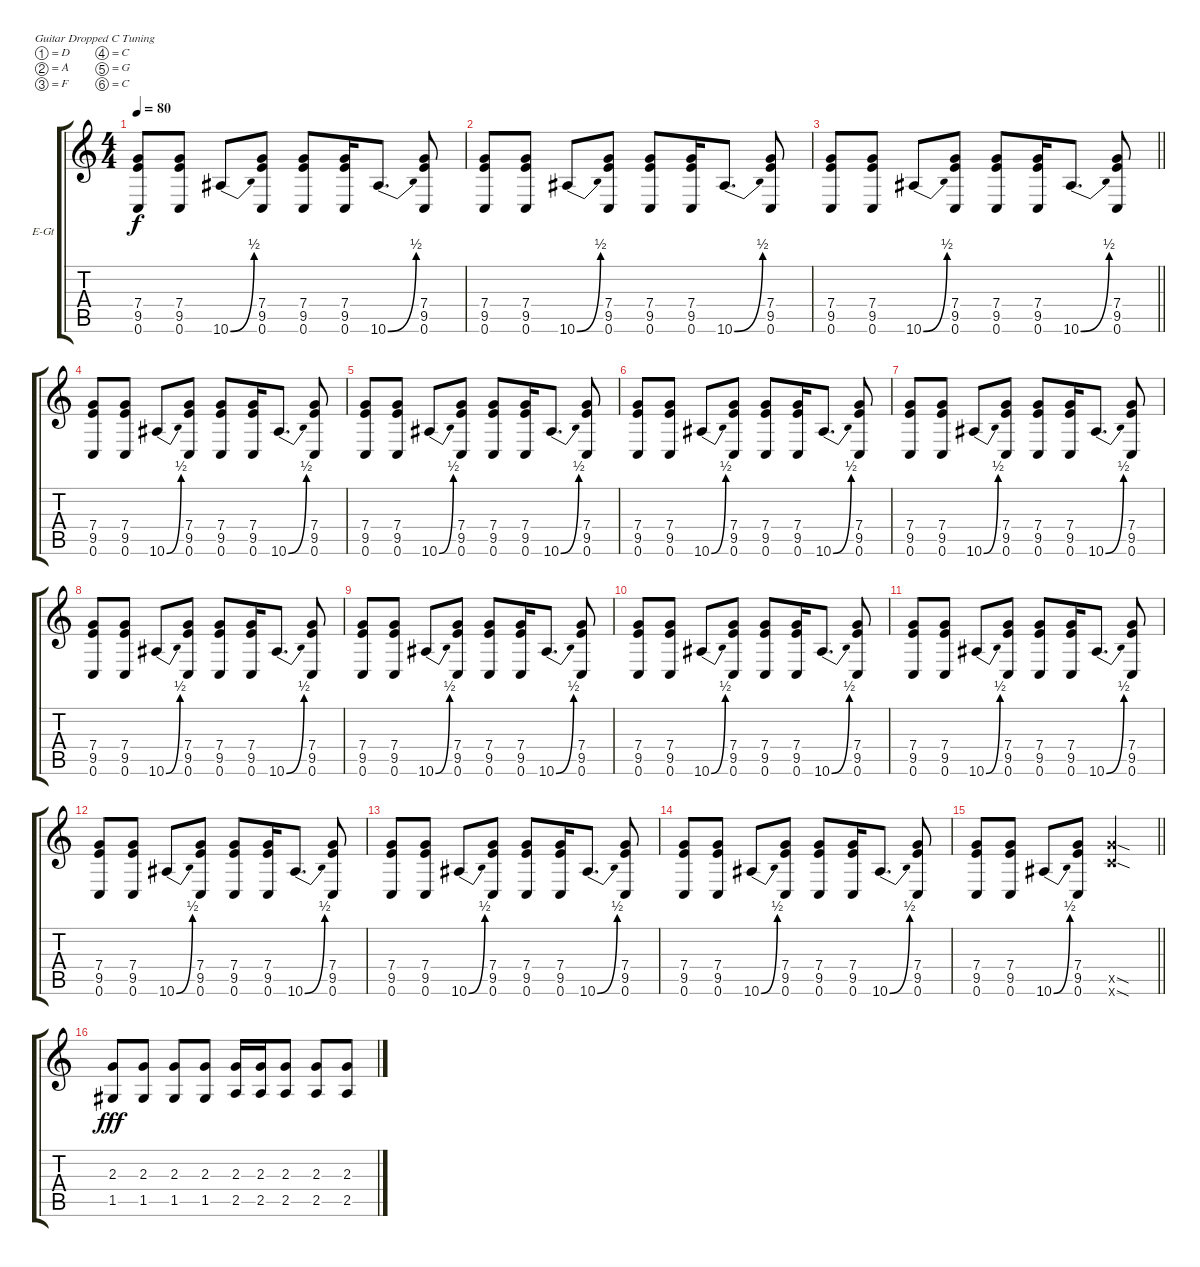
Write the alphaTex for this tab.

\bracketExtendMode groupsimilarinstruments
\firstSystemTrackNameOrientation horizontal
\otherSystemsTrackNameOrientation horizontal
\track ("o1" "E-Gt") {instrument overdrivenguitar}
\staff {score tabs}
\tuning (D4 A3 F3 C3 G2 C2)
\ts (4 4)
\tempo 80
\clef g2
\ks c
(7.4 9.5 0.6).8{dy f} (7.4 9.5 0.6).8 10.6{be (bend 0 0 60 2)}.8 (7.4 9.5 0.6).8 (7.4 9.5 0.6).8 (7.4 9.5 0.6).16 10.6{be (bend 0 0 60 2)}.8{d} (7.4 9.5 0.6).8 |
(7.4 9.5 0.6).8 (7.4 9.5 0.6).8 10.6{be (bend 0 0 60 2)}.8 (7.4 9.5 0.6).8 (7.4 9.5 0.6).8 (7.4 9.5 0.6).16 10.6{be (bend 0 0 60 2)}.8{d} (7.4 9.5 0.6).8 |
\barLineRight lightlight
(7.4 9.5 0.6).8 (7.4 9.5 0.6).8 10.6{be (bend 0 0 60 2)}.8 (7.4 9.5 0.6).8 (7.4 9.5 0.6).8 (7.4 9.5 0.6).16 10.6{be (bend 0 0 60 2)}.8{d} (7.4 9.5 0.6).8 |
\section ("" " ")
(7.4 9.5 0.6).8 (7.4 9.5 0.6).8 10.6{be (bend 0 0 60 2)}.8 (7.4 9.5 0.6).8 (7.4 9.5 0.6).8 (7.4 9.5 0.6).16 10.6{be (bend 0 0 60 2)}.8{d} (7.4 9.5 0.6).8 |
(7.4 9.5 0.6).8 (7.4 9.5 0.6).8 10.6{be (bend 0 0 60 2)}.8 (7.4 9.5 0.6).8 (7.4 9.5 0.6).8 (7.4 9.5 0.6).16 10.6{be (bend 0 0 60 2)}.8{d} (7.4 9.5 0.6).8 |
(7.4 9.5 0.6).8 (7.4 9.5 0.6).8 10.6{be (bend 0 0 60 2)}.8 (7.4 9.5 0.6).8 (7.4 9.5 0.6).8 (7.4 9.5 0.6).16 10.6{be (bend 0 0 60 2)}.8{d} (7.4 9.5 0.6).8 |
(7.4 9.5 0.6).8 (7.4 9.5 0.6).8 10.6{be (bend 0 0 60 2)}.8 (7.4 9.5 0.6).8 (7.4 9.5 0.6).8 (7.4 9.5 0.6).16 10.6{be (bend 0 0 60 2)}.8{d} (7.4 9.5 0.6).8 |
(7.4 9.5 0.6).8 (7.4 9.5 0.6).8 10.6{be (bend 0 0 60 2)}.8 (7.4 9.5 0.6).8 (7.4 9.5 0.6).8 (7.4 9.5 0.6).16 10.6{be (bend 0 0 60 2)}.8{d} (7.4 9.5 0.6).8 |
(7.4 9.5 0.6).8 (7.4 9.5 0.6).8 10.6{be (bend 0 0 60 2)}.8 (7.4 9.5 0.6).8 (7.4 9.5 0.6).8 (7.4 9.5 0.6).16 10.6{be (bend 0 0 60 2)}.8{d} (7.4 9.5 0.6).8 |
(7.4 9.5 0.6).8 (7.4 9.5 0.6).8 10.6{be (bend 0 0 60 2)}.8 (7.4 9.5 0.6).8 (7.4 9.5 0.6).8 (7.4 9.5 0.6).16 10.6{be (bend 0 0 60 2)}.8{d} (7.4 9.5 0.6).8 |
(7.4 9.5 0.6).8 (7.4 9.5 0.6).8 10.6{be (bend 0 0 60 2)}.8 (7.4 9.5 0.6).8 (7.4 9.5 0.6).8 (7.4 9.5 0.6).16 10.6{be (bend 0 0 60 2)}.8{d} (7.4 9.5 0.6).8 |
(7.4 9.5 0.6).8 (7.4 9.5 0.6).8 10.6{be (bend 0 0 60 2)}.8 (7.4 9.5 0.6).8 (7.4 9.5 0.6).8 (7.4 9.5 0.6).16 10.6{be (bend 0 0 60 2)}.8{d} (7.4 9.5 0.6).8 |
(7.4 9.5 0.6).8 (7.4 9.5 0.6).8 10.6{be (bend 0 0 60 2)}.8 (7.4 9.5 0.6).8 (7.4 9.5 0.6).8 (7.4 9.5 0.6).16 10.6{be (bend 0 0 60 2)}.8{d} (7.4 9.5 0.6).8 |
(7.4 9.5 0.6).8 (7.4 9.5 0.6).8 10.6{be (bend 0 0 60 2)}.8 (7.4 9.5 0.6).8 (7.4 9.5 0.6).8 (7.4 9.5 0.6).16 10.6{be (bend 0 0 60 2)}.8{d} (7.4 9.5 0.6).8 |
\barLineRight lightlight
(7.4 9.5 0.6).8 (7.4 9.5 0.6).8 10.6{be (bend 0 0 60 2)}.8 (7.4 9.5 0.6).8 (12.5{sod x} 12.6{sod x}).2 |
\section ("" " ")
(2.3 1.5).8{dy fff} (2.3 1.5).8 (2.3 1.5).8 (2.3 1.5).8 (2.3 2.5).16 (2.3 2.5).16 (2.3 2.5).8 (2.3 2.5).8 (2.3 2.5).8
